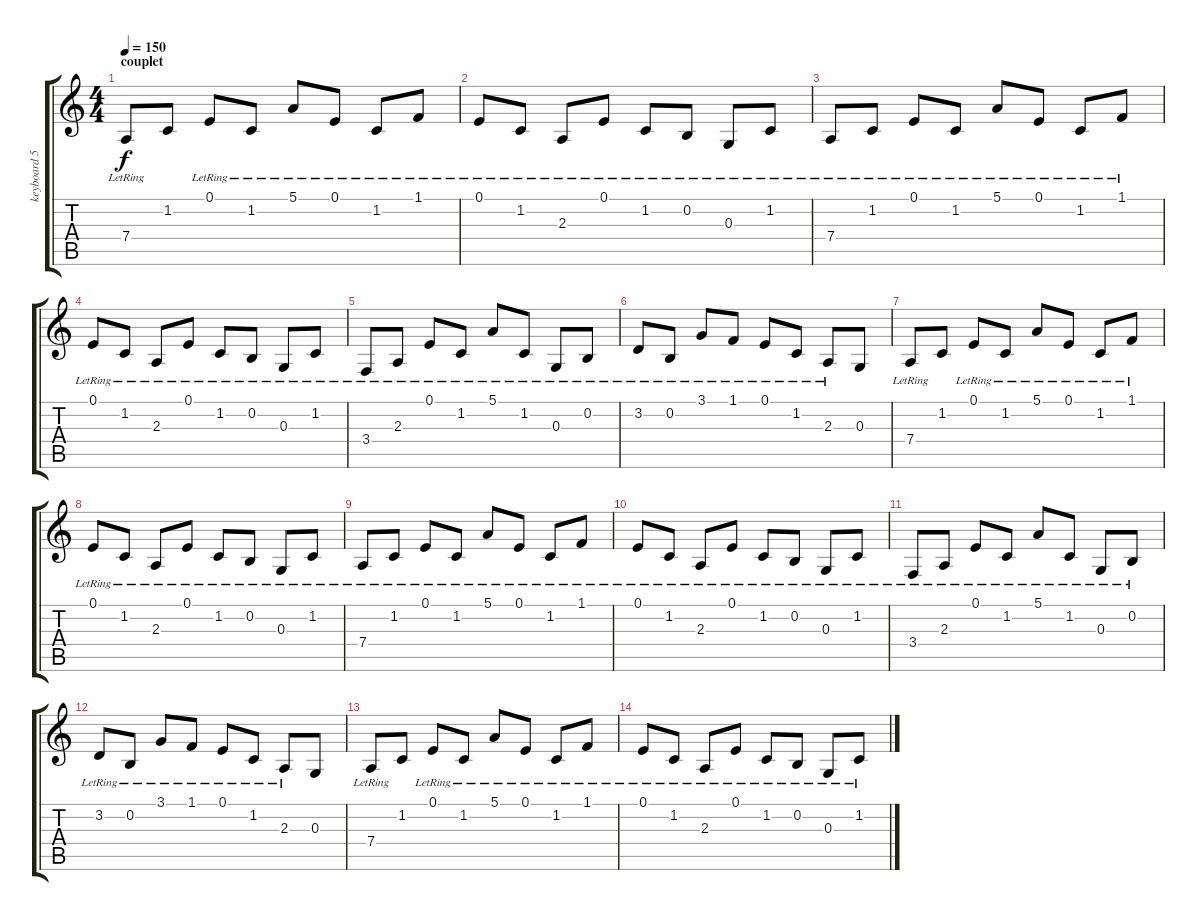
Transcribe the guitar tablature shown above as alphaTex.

\track ("keyboard 5" "keyboard 5") {instrument choiraahs}
\staff {score tabs}
\tuning (E4 B3 G3 D3 A2 E2) {hide}
\ts (4 4)
\section ("" "couplet")
\tempo 150
\clef g2
\ks c
7.4{lr}.8{dy f volume 6 balance 0} 1.2.8 0.1{lr}.8 1.2{lr}.8 5.1{lr}.8 0.1{lr}.8 1.2{lr}.8 1.1{lr}.8 |
0.1{lr}.8 1.2{lr}.8 2.3{lr}.8 0.1{lr}.8 1.2{lr}.8 0.2{lr}.8 0.3{lr}.8 1.2{lr}.8 |
7.4{lr}.8{balance 16} 1.2{lr}.8 0.1{lr}.8 1.2{lr}.8 5.1{lr}.8 0.1{lr}.8 1.2{lr}.8 1.1{lr}.8 |
0.1{lr}.8 1.2{lr}.8 2.3{lr}.8 0.1{lr}.8 1.2{lr}.8 0.2{lr}.8 0.3{lr}.8 1.2{lr}.8 |
3.4{lr}.8{balance 8} 2.3{lr}.8 0.1{lr}.8 1.2{lr}.8 5.1{lr}.8{balance 12} 1.2{lr}.8 0.3{lr}.8 0.2{lr}.8 |
3.2{lr}.8{balance 4} 0.2{lr}.8 3.1{lr}.8 1.1{lr}.8 0.1{lr}.8{balance 16} 1.2{lr}.8 2.3{lr}.8 0.3.8 |
7.4{lr}.8{balance 0} 1.2.8 0.1{lr}.8 1.2{lr}.8 5.1{lr}.8 0.1{lr}.8 1.2{lr}.8 1.1{lr}.8 |
0.1{lr}.8 1.2{lr}.8 2.3{lr}.8 0.1{lr}.8 1.2{lr}.8 0.2{lr}.8 0.3{lr}.8 1.2{lr}.8 |
7.4{lr}.8{balance 16} 1.2{lr}.8 0.1{lr}.8 1.2{lr}.8 5.1{lr}.8 0.1{lr}.8 1.2{lr}.8 1.1{lr}.8 |
0.1{lr}.8 1.2{lr}.8 2.3{lr}.8 0.1{lr}.8 1.2{lr}.8 0.2{lr}.8 0.3{lr}.8 1.2{lr}.8 |
3.4{lr}.8{balance 8} 2.3{lr}.8 0.1{lr}.8 1.2{lr}.8 5.1{lr}.8{balance 12} 1.2{lr}.8 0.3{lr}.8 0.2{lr}.8 |
3.2{lr}.8{balance 4} 0.2{lr}.8 3.1{lr}.8 1.1{lr}.8 0.1{lr}.8{balance 16} 1.2{lr}.8 2.3{lr}.8 0.3.8 |
7.4{lr}.8{volume 0 balance 8} 1.2.8 0.1{lr}.8 1.2{lr}.8 5.1{lr}.8 0.1{lr}.8 1.2{lr}.8 1.1{lr}.8 |
0.1{lr}.8 1.2{lr}.8 2.3{lr}.8 0.1{lr}.8 1.2{lr}.8 0.2{lr}.8 0.3{lr}.8 1.2{lr}.8
